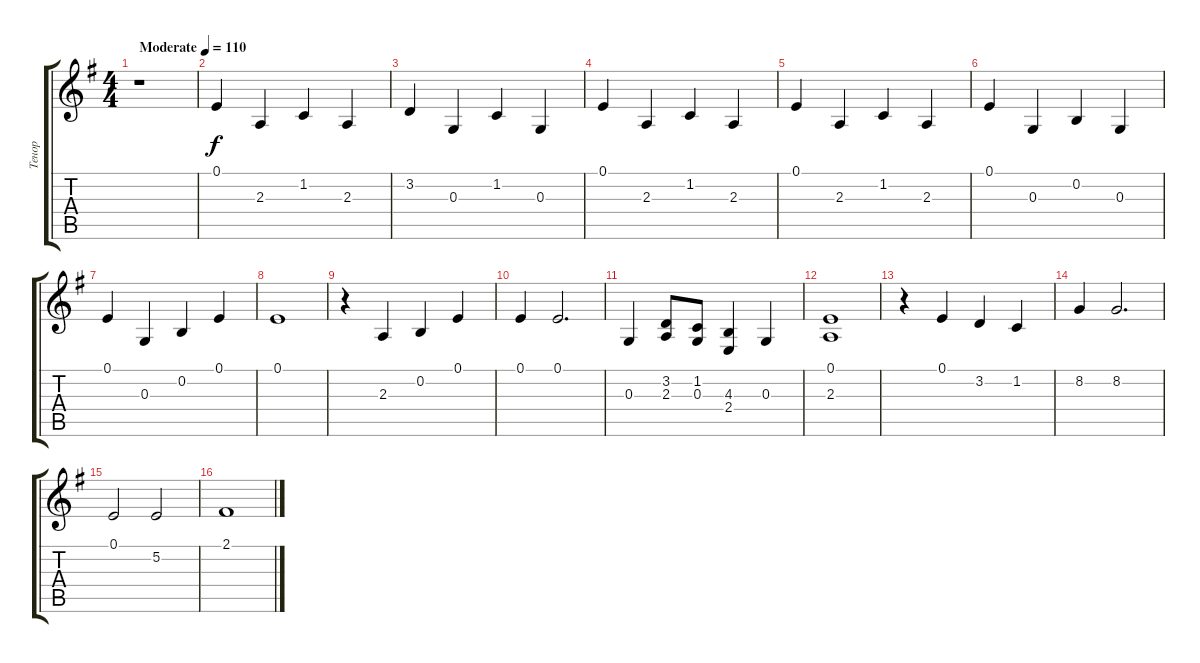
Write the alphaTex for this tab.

\track ("Тенор" "Тенор") {instrument acousticgrandpiano}
\staff {score tabs}
\tuning (E4 B3 G3 D3 A2 E2) {hide}
\ts (4 4)
\tempo (110 "Moderate")
\clef g2
\ks eminor
r.1{dy f instrument acousticgrandpiano} |
0.1.4 2.3.4 1.2.4 2.3.4 |
3.2.4 0.3.4 1.2.4 0.3.4 |
0.1.4 2.3.4 1.2.4 2.3.4 |
0.1.4 2.3.4 1.2.4 2.3.4 |
0.1.4 0.3.4 0.2.4 0.3.4 |
0.1.4 0.3.4 0.2.4 0.1.4 |
0.1.1 |
r.4 2.3.4 0.2.4 0.1.4 |
0.1.4 0.1.2{d} |
0.3.4 (3.2 2.3).8 (1.2 0.3).8 (4.3 2.4).4 0.3.4 |
(0.1 2.3).1 |
r.4 0.1.4 3.2.4 1.2.4 |
8.2.4 8.2.2{d} |
0.1.2 5.2.2 |
2.1.1
